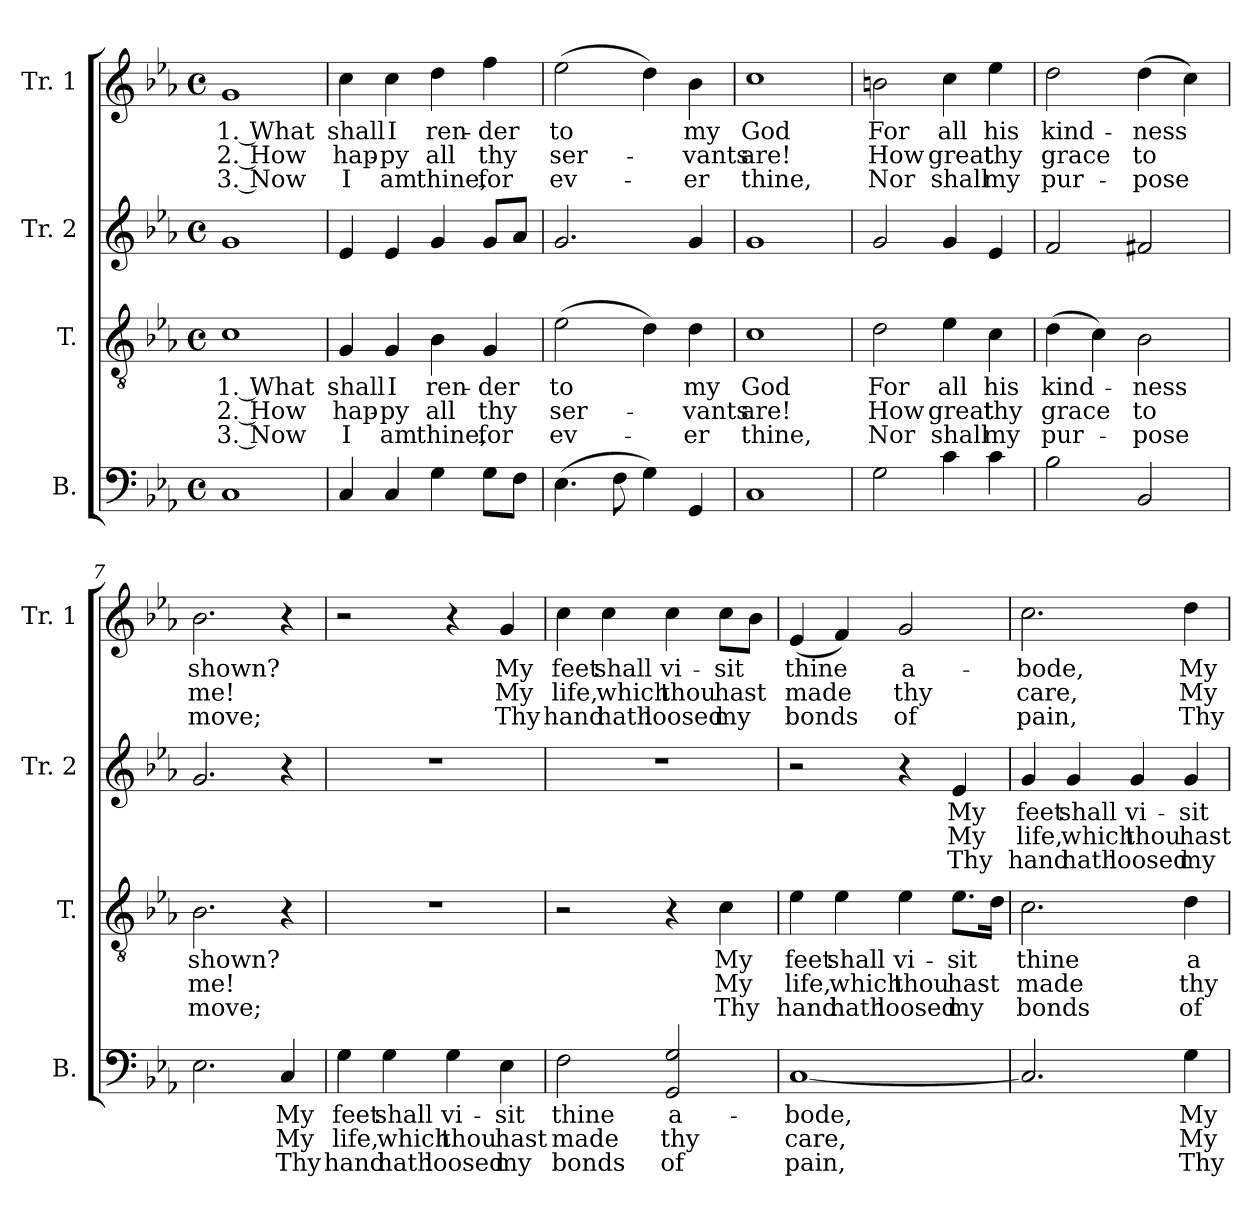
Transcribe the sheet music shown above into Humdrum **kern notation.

**kern	**text	**text	**text	**kern	**text	**text	**text	**kern	**text	**text	**text	**kern	**text	**text	**text
*part4	*part4	*part4	*part4	*part3	*part3	*part3	*part3	*part2	*part2	*part2	*part2	*part1	*part1	*part1	*part1
*staff4	*staff4	*staff4	*staff4	*staff3	*staff3	*staff3	*staff3	*staff2	*staff2	*staff2	*staff2	*staff1	*staff1	*staff1	*staff1
*I"B.	*	*	*	*I"T.	*	*	*	*I"Tr. 2	*	*	*	*I"Tr. 1	*	*	*
*I'B.	*	*	*	*I'T.	*	*	*	*I'Tr. 2	*	*	*	*I'Tr. 1	*	*	*
*clefF4	*	*	*	*clefGv2	*	*	*	*clefG2	*	*	*	*clefG2	*	*	*
*k[b-e-a-]	*	*	*	*k[b-e-a-]	*	*	*	*k[b-e-a-]	*	*	*	*k[b-e-a-]	*	*	*
*M4/4	*	*	*	*M4/4	*	*	*	*M4/4	*	*	*	*M4/4	*	*	*
*met(c)	*	*	*	*met(c)	*	*	*	*met(c)	*	*	*	*met(c)	*	*	*
*MM130	*	*	*	*MM130	*	*	*	*MM130	*	*	*	*MM130	*	*	*
=1	=1	=1	=1	=1	=1	=1	=1	=1	=1	=1	=1	=1	=1	=1	=1
!	!	!	!	!	!LO:LY:b	!LO:LY:b	!LO:LY:b	!	!	!	!	!	!LO:LY:b	!LO:LY:b	!LO:LY:b
1C	.	.	.	1c	1. What	2. How	3. Now	1g	.	.	.	1g	1. What	2. How	3. Now
=2	=2	=2	=2	=2	=2	=2	=2	=2	=2	=2	=2	=2	=2	=2	=2
!	!	!	!	!	!LO:LY:b	!LO:LY:b	!LO:LY:b	!	!	!	!	!	!LO:LY:b	!LO:LY:b	!LO:LY:b
4C/	.	.	.	4G/	shall	hap-	I	4e-/	.	.	.	4cc\	shall	hap-	I
!	!	!	!	!	!LO:LY:b	!LO:LY:b	!LO:LY:b	!	!	!	!	!	!LO:LY:b	!LO:LY:b	!LO:LY:b
4C/	.	.	.	4G/	I	-py	am	4e-/	.	.	.	4cc\	I	-py	am
!	!	!	!	!	!LO:LY:b	!LO:LY:b	!LO:LY:b	!	!	!	!	!	!LO:LY:b	!LO:LY:b	!LO:LY:b
4G\	.	.	.	4B-\	ren-	all	thine,	4g/	.	.	.	4dd\	ren-	all	thine,
!	!	!	!	!	!LO:LY:b	!LO:LY:b	!LO:LY:b	!	!	!	!	!	!LO:LY:b	!LO:LY:b	!LO:LY:b
8G\L	.	.	.	4G/	-der	thy	for	8g/L	.	.	.	4ff\	-der	thy	for
8F\J	.	.	.	.	.	.	.	8a-/J	.	.	.	.	.	.	.
=3	=3	=3	=3	=3	=3	=3	=3	=3	=3	=3	=3	=3	=3	=3	=3
!	!	!	!	!	!LO:LY:b	!LO:LY:b	!LO:LY:b	!	!	!	!	!	!LO:LY:b	!LO:LY:b	!LO:LY:b
(4.E-\	.	.	.	(2e-\	to	ser-	ev-	2.g/	.	.	.	(2ee-\	to	ser-	ev-
8F\	.	.	.	.	.	.	.	.	.	.	.	.	.	.	.
4G\)	.	.	.	4d\)	.	.	.	.	.	.	.	4dd\)	.	.	.
!	!	!	!	!	!LO:LY:b	!LO:LY:b	!LO:LY:b	!	!	!	!	!	!LO:LY:b	!LO:LY:b	!LO:LY:b
4GG/	.	.	.	4d\	my	-vants	-er	4g/	.	.	.	4b-\	my	-vants	-er
=4	=4	=4	=4	=4	=4	=4	=4	=4	=4	=4	=4	=4	=4	=4	=4
!	!	!	!	!	!LO:LY:b	!LO:LY:b	!LO:LY:b	!	!	!	!	!	!LO:LY:b	!LO:LY:b	!LO:LY:b
1C	.	.	.	1c	God	are!	thine,	1g	.	.	.	1cc	God	are!	thine,
=5	=5	=5	=5	=5	=5	=5	=5	=5	=5	=5	=5	=5	=5	=5	=5
!	!	!	!	!	!LO:LY:b	!LO:LY:b	!LO:LY:b	!	!	!	!	!	!LO:LY:b	!LO:LY:b	!LO:LY:b
2G\	.	.	.	2d\	For	How	Nor	2g/	.	.	.	2bn\	For	How	Nor
!	!	!	!	!	!LO:LY:b	!LO:LY:b	!LO:LY:b	!	!	!	!	!	!LO:LY:b	!LO:LY:b	!LO:LY:b
4c\	.	.	.	4e-\	all	great	shall	4g/	.	.	.	4cc\	all	great	shall
!	!	!	!	!	!LO:LY:b	!LO:LY:b	!LO:LY:b	!	!	!	!	!	!LO:LY:b	!LO:LY:b	!LO:LY:b
4c\	.	.	.	4c\	his	thy	my	4e-/	.	.	.	4ee-\	his	thy	my
=6	=6	=6	=6	=6	=6	=6	=6	=6	=6	=6	=6	=6	=6	=6	=6
!	!	!	!	!	!LO:LY:b	!LO:LY:b	!LO:LY:b	!	!	!	!	!	!LO:LY:b	!LO:LY:b	!LO:LY:b
2B-\	.	.	.	(4d\	kind-	grace	pur-	2f/	.	.	.	2dd\	kind-	grace	pur-
.	.	.	.	4c\)	.	.	.	.	.	.	.	.	.	.	.
!	!	!	!	!	!LO:LY:b	!LO:LY:b	!LO:LY:b	!	!	!	!	!	!LO:LY:b	!LO:LY:b	!LO:LY:b
2BB-/	.	.	.	2B-\	-ness	to	-pose	2f#X/	.	.	.	(4dd\	-ness	to	-pose
.	.	.	.	.	.	.	.	.	.	.	.	4cc\)	.	.	.
=7	=7	=7	=7	=7	=7	=7	=7	=7	=7	=7	=7	=7	=7	=7	=7
!	!	!	!	!	!LO:LY:b	!LO:LY:b	!LO:LY:b	!	!	!	!	!	!LO:LY:b	!LO:LY:b	!LO:LY:b
2.E-\	.	.	.	2.B-\	shown?	me!	move;	2.g/	.	.	.	2.b-\	shown?	me!	move;
!	!LO:LY:b	!LO:LY:b	!LO:LY:b	!	!	!	!	!	!	!	!	!	!	!	!
4C/	My	My	Thy	4r	.	.	.	4r	.	.	.	4r	.	.	.
=8	=8	=8	=8	=8	=8	=8	=8	=8	=8	=8	=8	=8	=8	=8	=8
!	!LO:LY:b	!LO:LY:b	!LO:LY:b	!	!	!	!	!	!	!	!	!	!	!	!
4G\	feet	life,	hand	1r	.	.	.	1r	.	.	.	2r	.	.	.
!	!LO:LY:b	!LO:LY:b	!LO:LY:b	!	!	!	!	!	!	!	!	!	!	!	!
4G\	shall	which	hath	.	.	.	.	.	.	.	.	.	.	.	.
!	!LO:LY:b	!LO:LY:b	!LO:LY:b	!	!	!	!	!	!	!	!	!	!	!	!
4G\	vi-	thou	loosed	.	.	.	.	.	.	.	.	4r	.	.	.
!	!LO:LY:b	!LO:LY:b	!LO:LY:b	!	!	!	!	!	!	!	!	!	!LO:LY:b	!LO:LY:b	!LO:LY:b
4E-\	-sit	hast	my	.	.	.	.	.	.	.	.	4g/	My	My	Thy
=9	=9	=9	=9	=9	=9	=9	=9	=9	=9	=9	=9	=9	=9	=9	=9
!	!LO:LY:b	!LO:LY:b	!LO:LY:b	!	!	!	!	!	!	!	!	!	!LO:LY:b	!LO:LY:b	!LO:LY:b
2F\	thine	made	bonds	2r	.	.	.	1r	.	.	.	4cc\	feet	life,	hand
!	!	!	!	!	!	!	!	!	!	!	!	!	!LO:LY:b	!LO:LY:b	!LO:LY:b
.	.	.	.	.	.	.	.	.	.	.	.	4cc\	shall	which	hath
!	!LO:LY:b	!LO:LY:b	!LO:LY:b	!	!	!	!	!	!	!	!	!	!LO:LY:b	!LO:LY:b	!LO:LY:b
2GG/ 2G/	a-	thy	of	4r	.	.	.	.	.	.	.	4cc\	vi-	thou	loosed
!	!	!	!	!	!LO:LY:b	!LO:LY:b	!LO:LY:b	!	!	!	!	!	!LO:LY:b	!LO:LY:b	!LO:LY:b
.	.	.	.	4c\	My	My	Thy	.	.	.	.	8cc\L	-sit	hast	my
.	.	.	.	.	.	.	.	.	.	.	.	8b-\J	.	.	.
=10	=10	=10	=10	=10	=10	=10	=10	=10	=10	=10	=10	=10	=10	=10	=10
!	!LO:LY:b	!LO:LY:b	!LO:LY:b	!	!LO:LY:b	!LO:LY:b	!LO:LY:b	!	!	!	!	!	!LO:LY:b	!LO:LY:b	!LO:LY:b
[1C	-bode,	care,	pain,	4e-\	feet	life,	hand	2r	.	.	.	(4e-/	thine	made	bonds
!	!	!	!	!	!LO:LY:b	!LO:LY:b	!LO:LY:b	!	!	!	!	!	!	!	!
.	.	.	.	4e-\	shall	which	hath	.	.	.	.	4f/)	.	.	.
!	!	!	!	!	!LO:LY:b	!LO:LY:b	!LO:LY:b	!	!	!	!	!	!LO:LY:b	!LO:LY:b	!LO:LY:b
.	.	.	.	4e-\	vi-	thou	loosed	4r	.	.	.	2g/	a-	thy	of
!	!	!	!	!	!LO:LY:b	!LO:LY:b	!LO:LY:b	!	!LO:LY:b	!LO:LY:b	!LO:LY:b	!	!	!	!
.	.	.	.	8.e-\L	-sit	hast	my	4e-/	My	My	Thy	.	.	.	.
.	.	.	.	16d\Jk	.	.	.	.	.	.	.	.	.	.	.
=11	=11	=11	=11	=11	=11	=11	=11	=11	=11	=11	=11	=11	=11	=11	=11
!	!	!	!	!	!LO:LY:b	!LO:LY:b	!LO:LY:b	!	!LO:LY:b	!LO:LY:b	!LO:LY:b	!	!LO:LY:b	!LO:LY:b	!LO:LY:b
2.C/]	.	.	.	2.c\	thine	made	bonds	4g/	feet	life,	hand	2.cc\	-bode,	care,	pain,
!	!	!	!	!	!	!	!	!	!LO:LY:b	!LO:LY:b	!LO:LY:b	!	!	!	!
.	.	.	.	.	.	.	.	4g/	shall	which	hath	.	.	.	.
!	!	!	!	!	!	!	!	!	!LO:LY:b	!LO:LY:b	!LO:LY:b	!	!	!	!
.	.	.	.	.	.	.	.	4g/	vi-	thou	loosed	.	.	.	.
!	!LO:LY:b	!LO:LY:b	!LO:LY:b	!	!LO:LY:b	!LO:LY:b	!LO:LY:b	!	!LO:LY:b	!LO:LY:b	!LO:LY:b	!	!LO:LY:b	!LO:LY:b	!LO:LY:b
4G\	My	My	Thy	4d\	a-	thy	of	4g/	-sit	hast	my	4dd\	My	My	Thy
=	=	=	=	=	=	=	=	=	=	=	=	=	=	=	=
*-	*-	*-	*-	*-	*-	*-	*-	*-	*-	*-	*-	*-	*-	*-	*-
